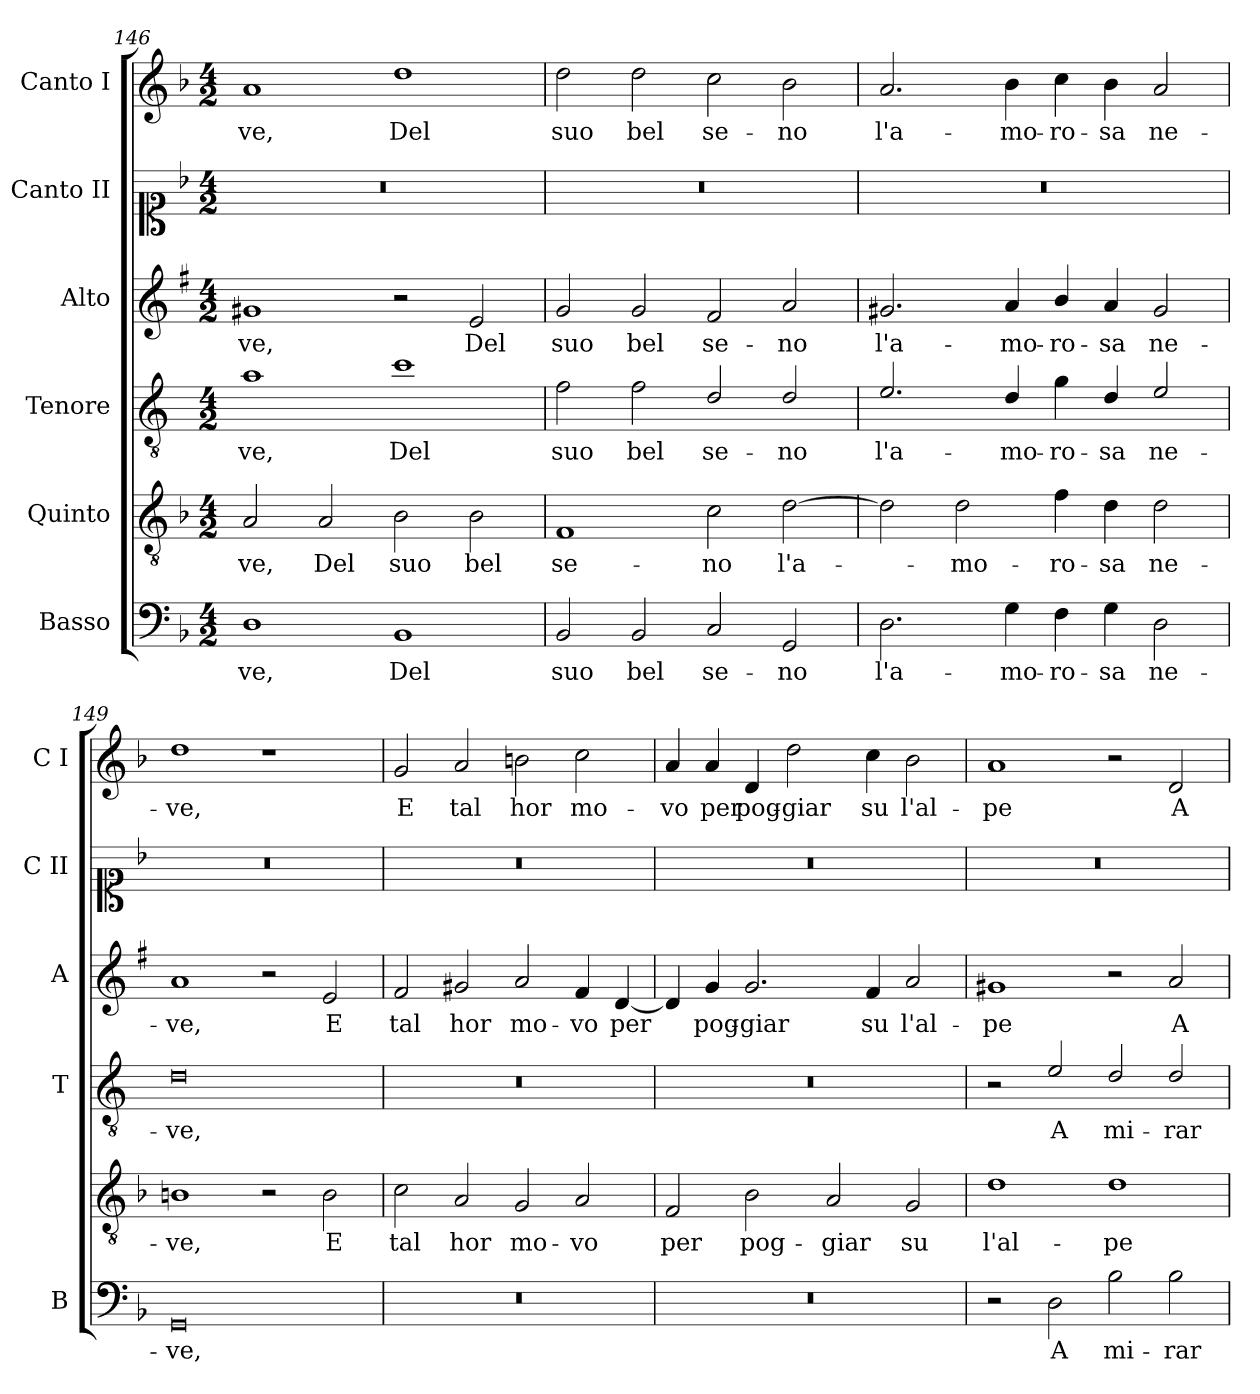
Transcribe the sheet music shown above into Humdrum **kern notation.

**kern	**text	**kern	**text	**kern	**text	**kern	**text	**kern	**kern	**text
*part6	*part6	*part5	*part5	*part4	*part4	*part3	*part3	*part2	*part1	*part1
*staff6	*staff6	*staff5	*staff5	*staff4	*staff4	*staff3	*staff3	*staff2	*staff1	*staff1
*I"Basso	*	*I"Quinto	*	*I"Tenore	*	*I"Alto	*	*I"Canto II	*I"Canto I	*
*I'B	*	*	*	*I'T	*	*I'A	*	*I'C II	*I'C I	*
*clefF4	*	*clefGv2	*	*clefGv2	*	*clefG2	*	*clefC1	*clefG2	*
*	*	*	*	*ITrd4c7	*	*ITrd1c2	*	*	*	*
*k[b-]	*	*k[b-]	*	*k[b-]	*	*k[b-]	*	*k[b-]	*k[b-]	*
*F:	*	*F:	*	*F:	*	*F:	*	*F:	*F:	*
*M4/2	*	*M4/2	*	*M4/2	*	*M4/2	*	*M4/2	*M4/2	*
=146	=146	=146	=146	=146	=146	=146	=146	=146	=146	=146
!	!LO:LY:b	!	!LO:LY:b	!	!LO:LY:b	!	!LO:LY:b	!	!	!LO:LY:b
1D	-ve,	2A/	-ve,	1d	-ve,	1f#X	-ve,	0r	1a	-ve,
!	!	!	!LO:LY:b	!	!	!	!	!	!	!
.	.	2A/	Del	.	.	.	.	.	.	.
!	!LO:LY:b	!	!LO:LY:b	!	!LO:LY:b	!	!	!	!	!LO:LY:b
1BB-	Del	2B-\	suo	1f	Del	2r	.	.	1dd	Del
!	!	!	!LO:LY:b	!	!	!	!LO:LY:b	!	!	!
.	.	2B-\	bel	.	.	2d/	Del	.	.	.
=147	=147	=147	=147	=147	=147	=147	=147	=147	=147	=147
!	!LO:LY:b	!	!LO:LY:b	!	!LO:LY:b	!	!LO:LY:b	!	!	!LO:LY:b
2BB-/	suo	1F	se-	2B-\	suo	2f/	suo	0r	2dd\	suo
!	!LO:LY:b	!	!	!	!LO:LY:b	!	!LO:LY:b	!	!	!LO:LY:b
2BB-/	bel	.	.	2B-\	bel	2f/	bel	.	2dd\	bel
!	!LO:LY:b	!	!LO:LY:b	!	!LO:LY:b	!	!LO:LY:b	!	!	!LO:LY:b
2C/	se-	2c\	-no	2G/	se-	2e/	se-	.	2cc\	se-
!	!LO:LY:b	!	!LO:LY:b	!	!LO:LY:b	!	!LO:LY:b	!	!	!LO:LY:b
2GG/	-no	[2d\	l'a-	2G/	-no	2g/	-no	.	2b-\	-no
=148	=148	=148	=148	=148	=148	=148	=148	=148	=148	=148
!	!LO:LY:b	!	!	!	!LO:LY:b	!	!LO:LY:b	!	!	!LO:LY:b
2.D\	l'a-	2d\]	.	2.A/	l'a-	2.f#X/	l'a-	0r	2.a/	l'a-
!	!	!	!LO:LY:b	!	!	!	!	!	!	!
.	.	2d\	-mo-	.	.	.	.	.	.	.
!	!LO:LY:b	!	!	!	!LO:LY:b	!	!LO:LY:b	!	!	!LO:LY:b
4G\	-mo-	.	.	4G/	-mo-	4g/	-mo-	.	4b-\	-mo-
!	!LO:LY:b	!	!LO:LY:b	!	!LO:LY:b	!	!LO:LY:b	!	!	!LO:LY:b
4F\	-ro-	4f\	-ro-	4c\	-ro-	4a/	-ro-	.	4cc\	-ro-
!	!LO:LY:b	!	!LO:LY:b	!	!LO:LY:b	!	!LO:LY:b	!	!	!LO:LY:b
4G\	-sa	4d\	-sa	4G/	-sa	4g/	-sa	.	4b-\	-sa
!	!LO:LY:b	!	!LO:LY:b	!	!LO:LY:b	!	!LO:LY:b	!	!	!LO:LY:b
2D\	ne-	2d\	ne-	2A/	ne-	2f#/	ne-	.	2a/	ne-
=149	=149	=149	=149	=149	=149	=149	=149	=149	=149	=149
!	!LO:LY:b	!	!LO:LY:b	!	!LO:LY:b	!	!LO:LY:b	!	!	!LO:LY:b
0GG	-ve,	1Bn	-ve,	0G	-ve,	1g	-ve,	0r	1dd	-ve,
.	.	2r	.	.	.	2r	.	.	1r	.
!	!	!	!LO:LY:b	!	!	!	!LO:LY:b	!	!	!
.	.	2B\	E	.	.	2d/	E	.	.	.
!!LO:LB:g=z
=150	=150	=150	=150	=150	=150	=150	=150	=150	=150	=150
!	!	!	!LO:LY:b	!	!	!	!LO:LY:b	!	!	!LO:LY:b
0r	.	2c\	tal	0r	.	2e/	tal	0r	2g/	E
!	!	!	!LO:LY:b	!	!	!	!LO:LY:b	!	!	!LO:LY:b
.	.	2A/	hor	.	.	2f#X/	hor	.	2a/	tal
!	!	!	!LO:LY:b	!	!	!	!LO:LY:b	!	!	!LO:LY:b
.	.	2G/	mo-	.	.	2g/	mo-	.	2bn\	hor
!	!	!	!LO:LY:b	!	!	!	!LO:LY:b	!	!	!LO:LY:b
.	.	2A/	-vo	.	.	4e/	-vo	.	2cc\	mo-
!	!	!	!	!	!	!	!LO:LY:b	!	!	!
.	.	.	.	.	.	[4c/	per	.	.	.
=151	=151	=151	=151	=151	=151	=151	=151	=151	=151	=151
!	!	!	!LO:LY:b	!	!	!	!	!	!	!LO:LY:b
0r	.	2F/	per	0r	.	4c/]	.	0r	4a/	-vo
!	!	!	!	!	!	!	!LO:LY:b	!	!	!LO:LY:b
.	.	.	.	.	.	4f/	pog-	.	4a/	per
!	!	!	!LO:LY:b	!	!	!	!LO:LY:b	!	!	!LO:LY:b
.	.	2B-\	pog-	.	.	2.f/	-giar	.	4d/	pog-
!	!	!	!	!	!	!	!	!	!	!LO:LY:b
.	.	.	.	.	.	.	.	.	2dd\	-giar
!	!	!	!LO:LY:b	!	!	!	!	!	!	!
.	.	2A/	-giar	.	.	.	.	.	.	.
!	!	!	!	!	!	!	!LO:LY:b	!	!	!LO:LY:b
.	.	.	.	.	.	4e/	su	.	4cc\	su
!	!	!	!LO:LY:b	!	!	!	!LO:LY:b	!	!	!LO:LY:b
.	.	2G/	su	.	.	2g/	l'al-	.	2b-\	l'al-
=152	=152	=152	=152	=152	=152	=152	=152	=152	=152	=152
!	!	!	!LO:LY:b	!	!	!	!LO:LY:b	!	!	!LO:LY:b
2r	.	1d	l'al-	2r	.	1f#X	-pe	0r	1a	-pe
!	!LO:LY:b	!	!	!	!LO:LY:b	!	!	!	!	!
2D\	A	.	.	2A/	A	.	.	.	.	.
!	!LO:LY:b	!	!LO:LY:b	!	!LO:LY:b	!	!	!	!	!
2B-\	mi-	1d	-pe	2G/	mi-	2r	.	.	2r	.
!	!LO:LY:b	!	!	!	!LO:LY:b	!	!LO:LY:b	!	!	!LO:LY:b
2B-\	-rar	.	.	2G/	-rar	2g/	A	.	2d/	A
=	=	=	=	=	=	=	=	=	=	=
*-	*-	*-	*-	*-	*-	*-	*-	*-	*-	*-
